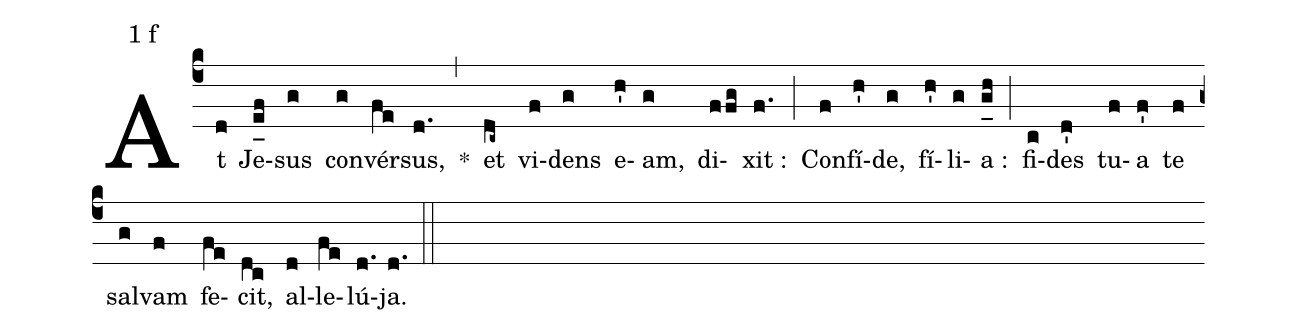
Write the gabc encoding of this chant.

mode:1 f;
%%
(c4) At(d) Je(e_[uh:l]f)sus(g) con(g)vér(fe)sus,(d.) *(,) et(dc~) vi(f)dens(g) e(h')am,(g) di(ffg)xit :(f.) (;) Con(f)fí(h')de,(g) fí(h')li(g)a :(g_[uh:l]h) (;) fi(c)des(d') tu(f)a(f') te(f) sal(g)vam(f) fe(fe)cit,(dc) al(d)le(fe)lú(d.)ja.(d.) (::)
